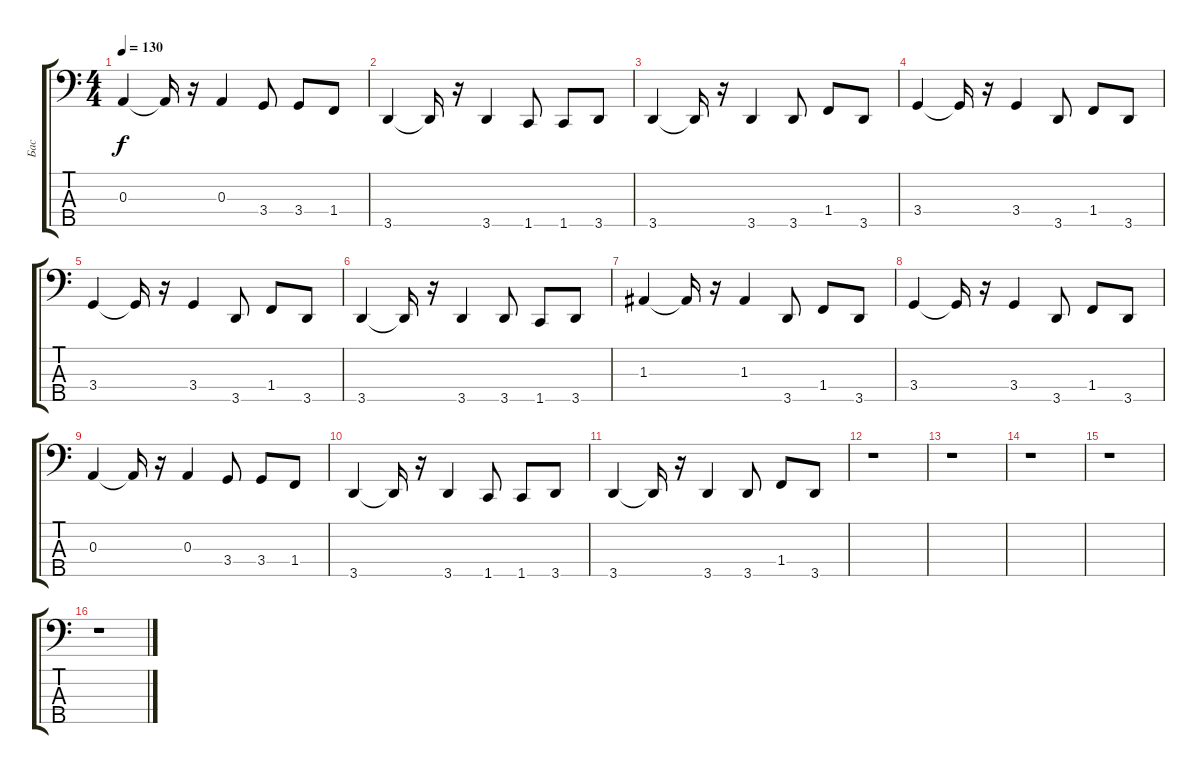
\track ("Бас" "Бас") {instrument electricbassfinger}
\staff {score tabs}
\tuning (G2 D2 A1 E1 B0) {hide}
\ts (4 4)
\tempo 130
\clef f4
\ks c
0.3.4{dy f} 0.3{t}.16 r.16 0.3.4 3.4.8 3.4.8 1.4.8 |
3.5.4 3.5{t}.16 r.16 3.5.4 1.5.8 1.5.8 3.5.8 |
3.5.4 3.5{t}.16 r.16 3.5.4 3.5.8 1.4.8 3.5.8 |
3.4.4 3.4{t}.16 r.16 3.4.4 3.5.8 1.4.8 3.5.8 |
3.4.4 3.4{t}.16 r.16 3.4.4 3.5.8 1.4.8 3.5.8 |
3.5.4 3.5{t}.16 r.16 3.5.4 3.5.8 1.5.8 3.5.8 |
1.3.4 1.3{t}.16 r.16 1.3.4 3.5.8 1.4.8 3.5.8 |
3.4.4 3.4{t}.16 r.16 3.4.4 3.5.8 1.4.8 3.5.8 |
0.3.4 0.3{t}.16 r.16 0.3.4 3.4.8 3.4.8 1.4.8 |
3.5.4 3.5{t}.16 r.16 3.5.4 1.5.8 1.5.8 3.5.8 |
3.5.4 3.5{t}.16 r.16 3.5.4 3.5.8 1.4.8 3.5.8 |
r.1 |
r.1 |
r.1 |
r.1 |
r.1
